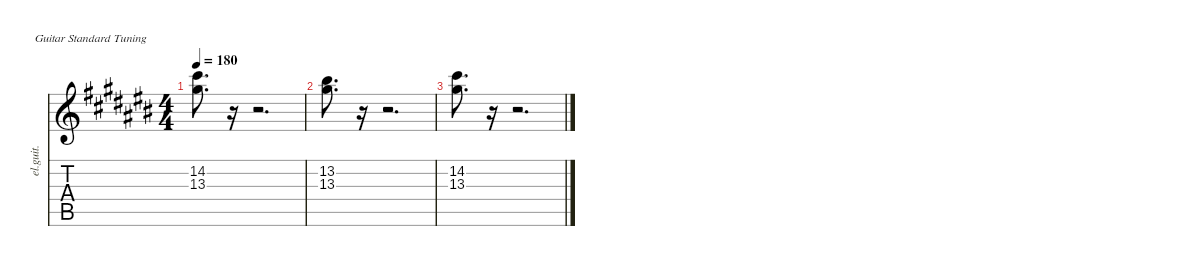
\defaultSystemsLayout 4
\hideDynamics
\bracketExtendMode nobrackets
\otherSystemsTrackNameOrientation horizontal
\track ("Lead" "el.guit.") {instrument electricguitarclean}
\staff {score tabs}
\tuning (E4 B3 G3 D3 A2 E2)
\ts (4 4)
\tempo 180
\clef g2
\ks c#
(14.2 13.3).8{d dy mf} r.16 r.2{d} |
(13.3 13.2).8{d} r.16 r.2{d} |
(13.3 14.2).8{d} r.16 r.2{d}
